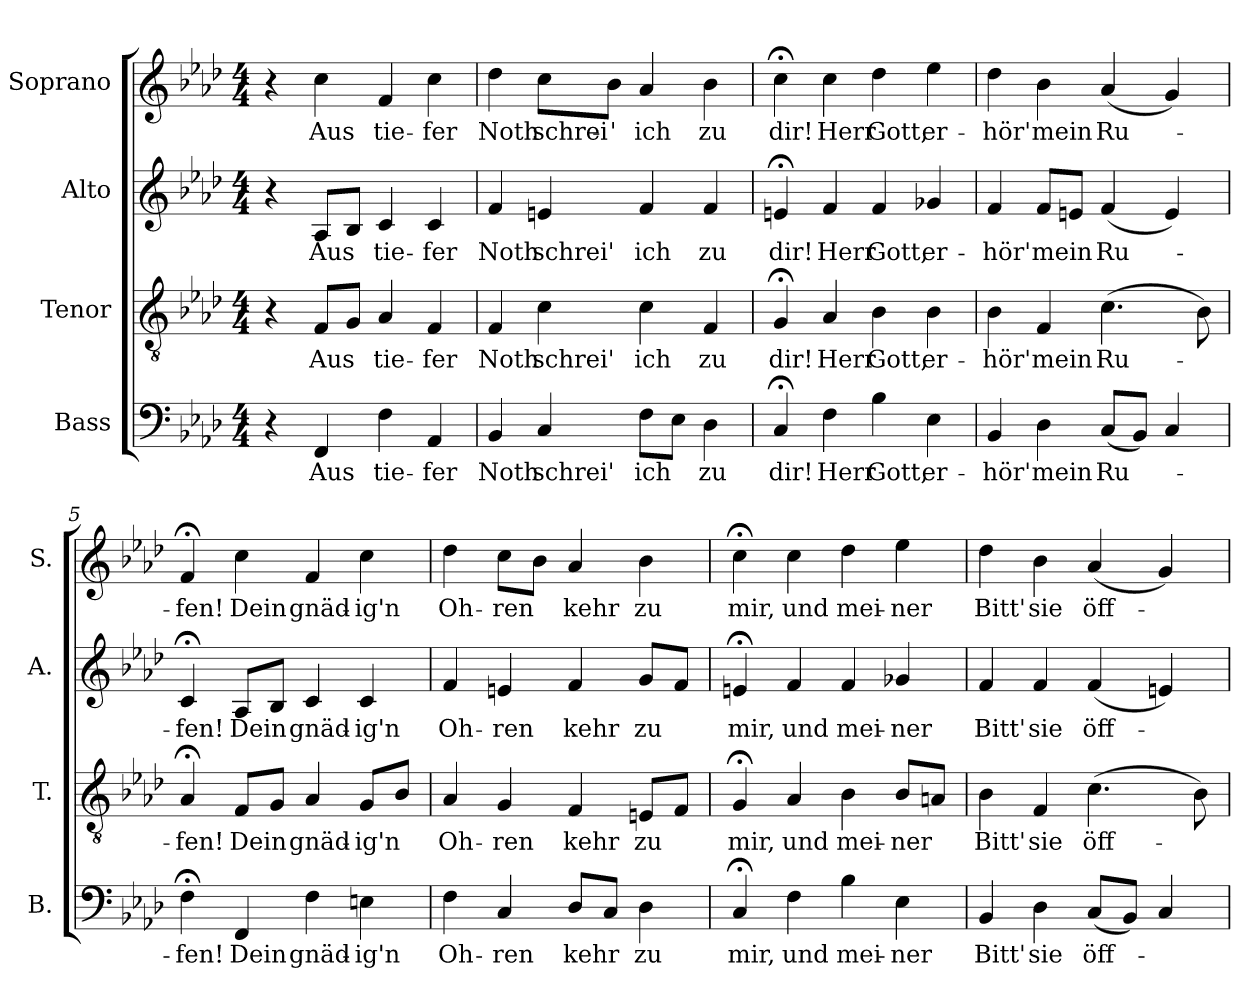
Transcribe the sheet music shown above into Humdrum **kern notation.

**kern	**text	**kern	**text	**kern	**text	**kern	**text
*part4	*part4	*part3	*part3	*part2	*part2	*part1	*part1
*staff4	*staff4	*staff3	*staff3	*staff2	*staff2	*staff1	*staff1
*I"Bass	*	*I"Tenor	*	*I"Alto	*	*I"Soprano	*
*I'B.	*	*I'T.	*	*I'A.	*	*I'S.	*
*clefF4	*	*clefGv2	*	*clefG2	*	*clefG2	*
*k[b-e-a-d-]	*	*k[b-e-a-d-]	*	*k[b-e-a-d-]	*	*k[b-e-a-d-]	*
*A-:	*	*A-:	*	*A-:	*	*A-:	*
*M4/4	*	*M4/4	*	*M4/4	*	*M4/4	*
=1	=1	=1	=1	=1	=1	=1	=1
4r	.	4r	.	4r	.	4r	.
4FF/	Aus	8F/L	Aus	8A-/L	Aus	4cc\	Aus
.	.	8G/J	.	8B-/J	.	.	.
4F\	tie-	4A-/	tie-	4c/	tie-	4f/	tie-
4AA-/	-fer	4F/	-fer	4c/	-fer	4cc\	-fer
=2	=2	=2	=2	=2	=2	=2	=2
4BB-/	Noth	4F/	Noth	4f/	Noth	4dd-\	Noth
4C/	schrei'	4c\	schrei'	4en/	schrei'	8cc\L	schrei-
.	.	.	.	.	.	8b-\J	-'
8F\L	ich	4c\	ich	4f/	ich	4a-/	ich
8E-\J	.	.	.	.	.	.	.
4D-\	zu	4F/	zu	4f/	zu	4b-\	zu
=3	=3	=3	=3	=3	=3	=3	=3
4C;</	dir!	4G;</	dir!	4en;</	dir!	4cc;<\	dir!
4F\	Herr	4A-/	Herr	4f/	Herr	4cc\	Herr
4B-\	Gott,	4B-\	Gott,	4f/	Gott,	4dd-\	Gott,
4E-\	er-	4B-\	er-	4g-X/	er-	4ee-\	er-
!!LO:LB:g=z
=4	=4	=4	=4	=4	=4	=4	=4
4BB-/	-hör'	4B-\	-hör'	4f/	-hör'	4dd-\	-hör'
4D-\	mein	4F/	mein	8f/L	mein	4b-\	mein
.	.	.	.	8en/J	.	.	.
(8C/L	Ru-	(4.c\	Ru-	(4f/	Ru-	(4a-/	Ru-
8BB-/J)	.	.	.	.	.	.	.
4C/	.	.	.	4e/)	.	4g/)	.
.	.	8B-\)	.	.	.	.	.
=5	=5	=5	=5	=5	=5	=5	=5
4F;<\	-fen!	4A-;</	-fen!	4c;</	-fen!	4f;</	-fen!
4FF/	Dein	8F/L	Dein	8A-/L	Dein	4cc\	Dein
.	.	8G/J	.	8B-/J	.	.	.
4F\	gnäd-	4A-/	gnäd-	4c/	gnäd-	4f/	gnäd-
4En\	-ig'n	8G/L	-ig'n	4c/	-ig'n	4cc\	-ig'n
.	.	8B-/J	.	.	.	.	.
=6	=6	=6	=6	=6	=6	=6	=6
4F\	Oh-	4A-/	Oh-	4f/	Oh-	4dd-\	Oh-
4C/	-ren	4G/	-ren	4en/	-ren	8cc\L	-ren
.	.	.	.	.	.	8b-\J	.
8D-/L	kehr	4F/	kehr	4f/	kehr	4a-/	kehr
8C/J	.	.	.	.	.	.	.
4D-\	zu	8En/L	zu	8g/L	zu	4b-\	zu
.	.	8F/J	.	8f/J	.	.	.
!!LO:PB:g=z
=7	=7	=7	=7	=7	=7	=7	=7
4C;</	mir,	4G;</	mir,	4en;</	mir,	4cc;<\	mir,
4F\	und	4A-/	und	4f/	und	4cc\	und
4B-\	mei-	4B-\	mei-	4f/	mei-	4dd-\	mei-
4E-\	-ner	8B-/L	-ner	4g-X/	-ner	4ee-\	-ner
.	.	8An/J	.	.	.	.	.
=8	=8	=8	=8	=8	=8	=8	=8
4BB-/	Bitt'	4B-\	Bitt'	4f/	Bitt'	4dd-\	Bitt'
4D-\	sie	4F/	sie	4f/	sie	4b-\	sie
(8C/L	öff-	(4.c\	öff-	(4f/	öff-	(4a-/	öff-
8BB-/J)	.	.	.	.	.	.	.
4C/	.	.	.	4en/)	.	4g/)	.
.	.	8B-\)	.	.	.	.	.
=	=	=	=	=	=	=	=
*-	*-	*-	*-	*-	*-	*-	*-
